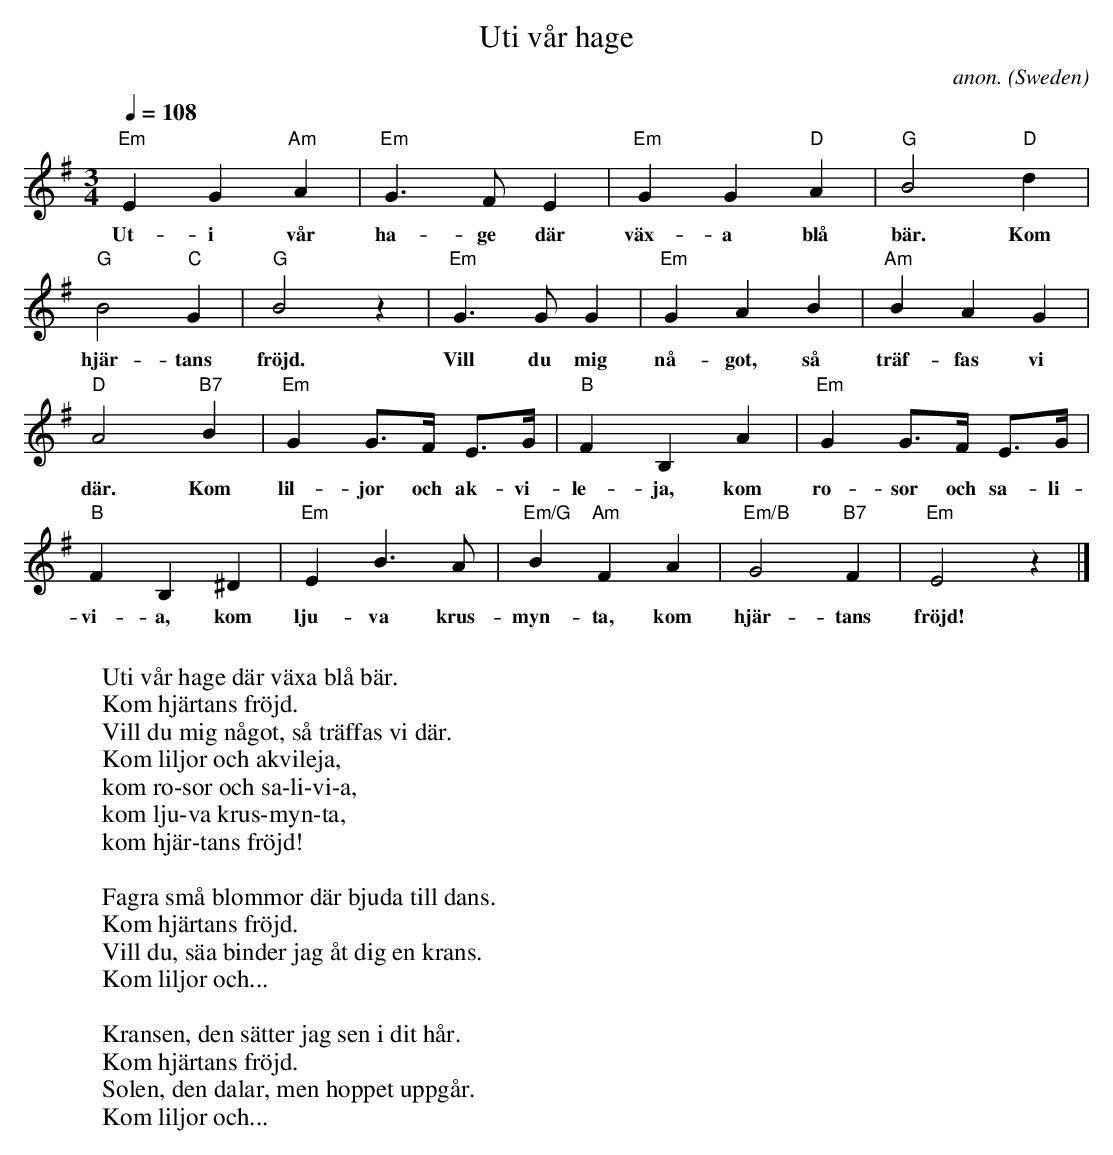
X:1
T:Uti v\aar hage
C:anon.
O:Sweden
M:3/4
L:1/4
Q:1/4=108
K:Em
"Em"EG"Am"A|"Em"G>FE|"Em"GG"D"A|"G"B2"D"d|
w:Ut-i v\aar ha-ge där väx-a bl\aa bär. Kom
"G"B2"C"G|"G"B2 z|"Em"G>GG|"Em"GAB|"Am"BAG|
w:hjär-tans fröjd. Vill du mig n\aa-got, s\aa träf-fas vi
"D"A2"B7"B|"Em"G G3/4F/4 E3/4G/4|"B"FB,A|"Em"G G3/4F/4 E3/4G/4|
w:där. Kom lil-jor och ak-vi-le-ja, kom ro-sor och sa-li-
"B"FB,^D|"Em"EB>A|"Em/G"B"Am"FA|"Em/B"G2"B7"F|"Em"E2 z|]
w:vi-a, kom lju-va krus-myn-ta, kom hjär-tans fröjd!
W:
W:Uti v\aar hage där växa bl\aa bär.
W:Kom hjärtans fröjd.
W:Vill du mig n\aagot, s\aa träffas vi där.
W:Kom liljor och akvileja,
W:kom ro-sor och sa-li-vi-a,
W:kom lju-va krus-myn-ta,
W:kom hjär-tans fröjd!
W:
W:Fagra sm\aa blommor där bjuda till dans.
W:Kom hjärtans fröjd.
W:Vill du, säa binder jag \aat dig en krans.
W:Kom liljor och...
W:
W:Kransen, den sätter jag sen i dit h\aar.
W:Kom hjärtans fröjd.
W:Solen, den dalar, men hoppet uppg\aar.
W:Kom liljor och...
